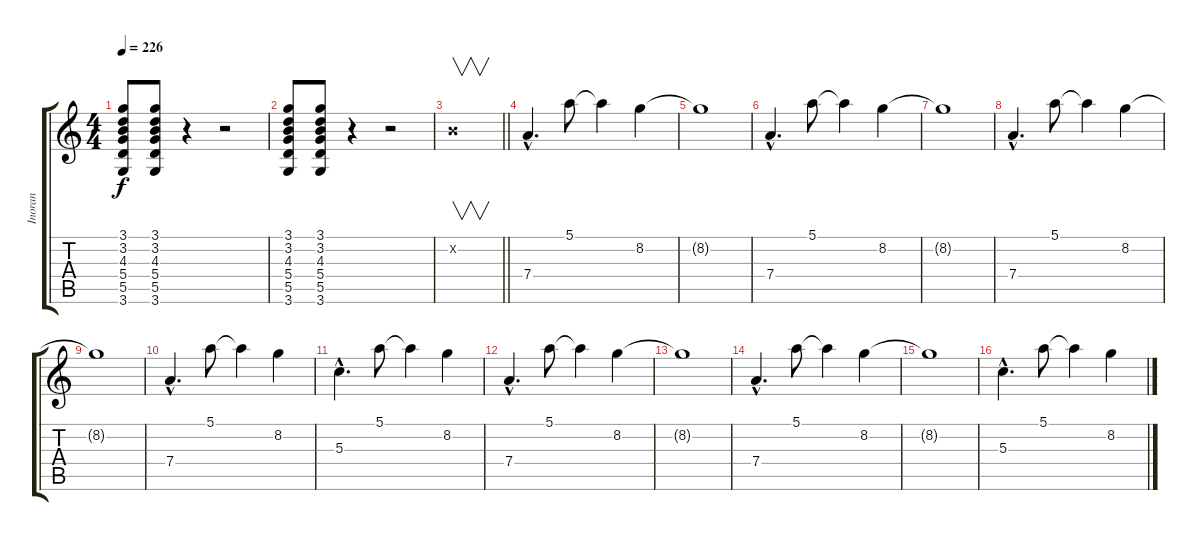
\track ("Inoran" "Inoran") {instrument distortionguitar}
\staff {score tabs}
\tuning (E4 B3 G3 D3 A2 E2) {hide}
\ts (4 4)
\tempo 226
\clef g2
\ks c
(3.1 3.2 4.3 5.4 5.5 3.6).8{dy f} (3.1 3.2 4.3 5.4 5.5 3.6).8 r.4 r.2 |
(3.1 3.2 4.3 5.4 5.5 3.6).8 (3.1 3.2 4.3 5.4 5.5 3.6).8 r.4 r.2 |
\barLineRight lightlight
0.2{x}.1{v} |
7.4{hac}.4{d} 5.1.8 5.1{t}.4 8.2.4 |
8.2{t}.1 |
7.4{hac}.4{d} 5.1.8 5.1{t}.4 8.2.4 |
8.2{t}.1 |
7.4{hac}.4{d} 5.1.8 5.1{t}.4 8.2.4 |
8.2{t}.1 |
7.4{hac}.4{d} 5.1.8 5.1{t}.4 8.2.4 |
5.3{hac}.4{d} 5.1.8 5.1{t}.4 8.2.4 |
7.4{hac}.4{d} 5.1.8 5.1{t}.4 8.2.4 |
8.2{t}.1 |
7.4{hac}.4{d} 5.1.8 5.1{t}.4 8.2.4 |
8.2{t}.1 |
5.3{hac}.4{d} 5.1.8 5.1{t}.4 8.2.4
